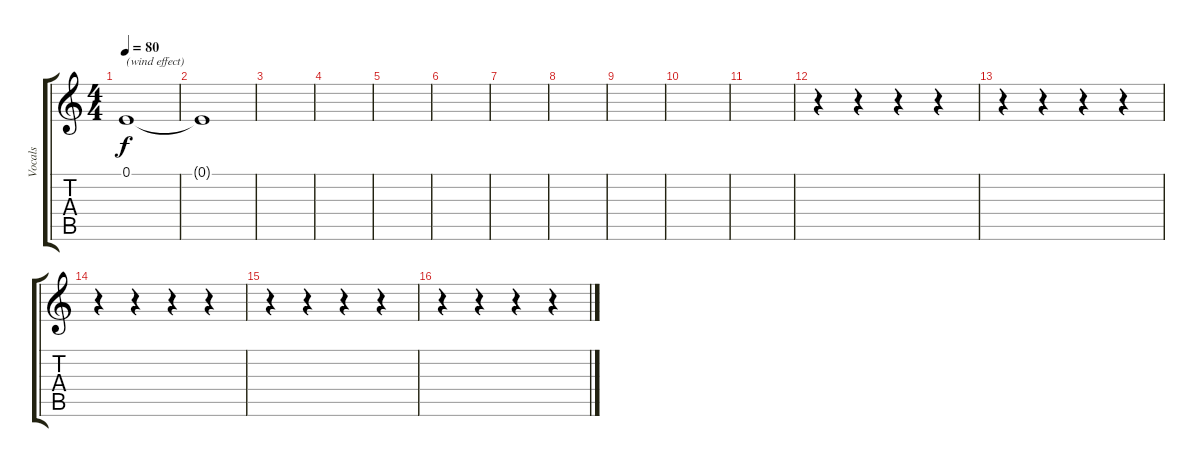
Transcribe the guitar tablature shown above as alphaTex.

\track ("Vocals" "Vocals") {instrument fx7echoes}
\staff {score tabs}
\tuning (E4 B3 G3 D3 A2 E2) {hide}
\ts (4 4)
\tempo 80
\clef g2
\ks c
0.1.1{txt "(wind effect)" dy f instrument seashore} |
0.1{t}.1 |
|
|
|
|
|
|
|
|
|
r.4 r.4 r.4 r.4 |
r.4 r.4 r.4 r.4 |
r.4 r.4 r.4 r.4 |
r.4 r.4 r.4 r.4 |
r.4 r.4 r.4 r.4
